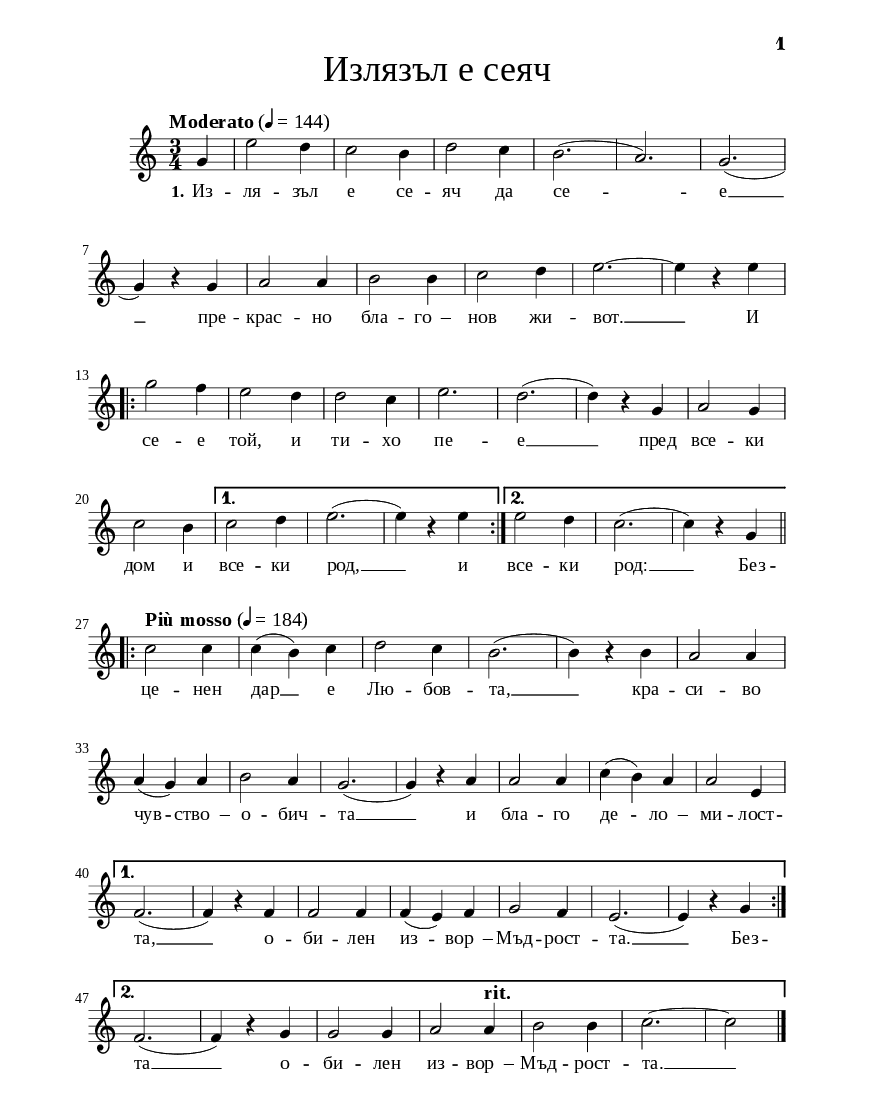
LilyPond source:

\version "2.24.4"

% include paper part and global functions
\include "include/globals.ily"

"rightBraces018a" = \markup {
  \column {
    % repeat braces
    \translate #'(0 . -8.1 )
    \right-brace #22

  }
  \column {
    % repeat numbers
    \translate #'(0 . -8.9 )
    2
  }
}

"rightBraces018b" = \markup {
  \column {
    % repeat braces
    \translate #'(0 . -4.4 )
    \right-brace #48

  }
  \column {
    % repeat numbers
    \translate #'(0 . -5.2 )
    2
  }
}

"rightBraces018c" = \markup {
  \column {
    % repeat braces
    \translate #'(0 . -9.7 )
    \right-brace #22

  }
  \column {
    % repeat numbers
    \translate #'(0 . -11.2 )
    2
  }
}

\bookpart {
  \label #'ref018
  \tocItem \markup "Излязъл е сеяч"
  \include "include/bookpart-paper.ily"
  \score {
    \include "include/score-layout.ily"

    \new Voice \absolute  {
      \clef treble
      \key c \major
      \time 3/4
      \tempoFunc "Moderato" 4 "144"

      \partial 4 g'4| e''2 d''4| c''2 b'4|d''2 c''4| b'2. (|a'2.) g'2. (| \break

      g'4 ) r4 g'4 | a'2 a'4 | b'2 b'4 | c''2 d''4 | e''2.~ e''4 r4 e'' | \break

      \repeat volta 2 {
        g''2 f''4 | e''2 d''4 | d''2 c''4 | e''2.| d''2. ( |d''4) r4 g'4| a'2 g'4| \break

        c''2 b'4 |
      }
      \alternative {
        {  c''2 d''4| e''2. (| e''4 ) r4  e''4| }
        { e''2 d''4 | c''2. (| c''4 )  r4 g'4  |  \break }
      }

      \repeat volta 2 {
        \tempoFunc "Più mosso" 4 "184"
        \bar ".|:-||" c''2 c''4 | c''4 ( b'4 ) c''4 | d''2 c''4 | b'2. (| b'4 ) r4 b'4 | a'2 a'4 | \break
        a'4 ( g'4 ) a'4 | b'2 a'4 | g'2. ( | g'4 ) r4 a'4 | a'2 a'4 | c''4 ( b'4) a'4 | a'2 e'4 |  \break
      }
      \alternative {
        {  f'2. (|  f'4 )  r4 f'4 | f'2 f'4 | f'4 ( e'4 ) f'4 | g'2 f'4 |e'2. (| e'4 ) r4 g'4   \break }
        {
          f'2. (|  f'4 ) r4 g'4 | g'2 g'4 | a'2
          % \override Score.RehearsalMark.outside-staff-priority = #99
          \override Score.MetronomeMark.outside-staff-priority = #99
          \tempo"rit."  % places rit. below alternative bracket
          a'4 | b'2 b'4 | c''2. ~ | c''2  \bar "|."
        }
      }
    }

    \addlyrics {
      \set stanza = "1." Из -- ля -- зъл е се -- яч да се -- е __
      пре -- крас -- но бла -- "го  –" нов жи -- вот. __ И
      се -- е той, и ти -- хо пе -- е __ пред все -- ки
      дом и все -- ки род, __  и все -- ки род: __ Без --
      це -- нен дар __ е Лю -- бов -- та, __ кра --  си -- во
      чув -- "ство  –" о -- бич -- та __  и бла -- го де -- "ло  –" ми -- лост --
      та, __  о -- би -- лен из -- "вор  –" Мъд -- рост -- та. __ Без --
      та  __  о -- би -- лен из -- "вор  –" Мъд -- рост -- та. __
    }

    \header {
      title = \titleFunc #'ref_desc_2 "Излязъл е сеяч" "Izljazăl e sejač"
    }

    \midi{}

  } % score

  \markup \vspace #1.2

  \markup \abs-fontsize #11 {
    \override #`(baseline-skip . ,bgCoupletBaselineSkip)
    \fill-line {
      \column {
        \line {
          \bold "2."
          \column {
            "И който чуе, в миг потръпва"
            "от тоя благ и мил напев;"
            "и просиява, и възкръсва,"
            "и благославя тоз посев."
          }  \"rightBraces018a"
        }

        \vspace #1.1
        \line{ \italic"    Припев:"}
        %\vspace #0.3
        \line {
          "   "
          \column {
            "Безценен дар е Любовта,"
            "красиво чувство – обичта"
            "и благо дело – милостта,"
            "обилен извор – Мъдростта."
          } \"rightBraces018b"
        }
        \vspace #1
        \line {
          \bold "3."
          \column {
            "Любов Вселената облива,"
            "от обич грее всяка твар;"
            "живот в живота се прелива,"
            "тук няма вече млад и стар."
          } \"rightBraces018a"
        }
        \vspace #1
        \line {
          \bold " "
          \column {
            \italic "  Припев ..."
          }
        }
      }
    }
  }

} % bookpart
